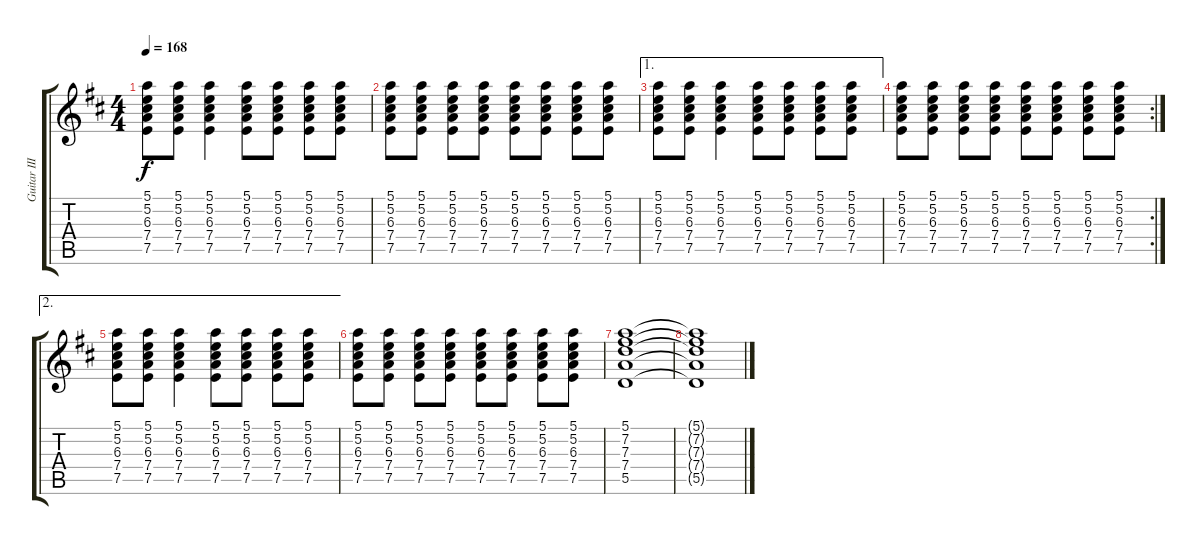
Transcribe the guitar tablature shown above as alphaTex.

\track ("Guitar III" "Guitar III") {instrument distortionguitar}
\staff {score tabs}
\tuning (E4 B3 G3 D3 A2 E2) {hide}
\ts (4 4)
\tempo 168
\clef g2
\ks d
(5.1 5.2 6.3 7.4 7.5).8{dy f} (5.1 5.2 6.3 7.4 7.5).8 (5.1 5.2 6.3 7.4 7.5).4 (5.1 5.2 6.3 7.4 7.5).8 (5.1 5.2 6.3 7.4 7.5).8 (5.1 5.2 6.3 7.4 7.5).8 (5.1 5.2 6.3 7.4 7.5).8 |
(5.1 5.2 6.3 7.4 7.5).8 (5.1 5.2 6.3 7.4 7.5).8 (5.1 5.2 6.3 7.4 7.5).8 (5.1 5.2 6.3 7.4 7.5).8 (5.1 5.2 6.3 7.4 7.5).8 (5.1 5.2 6.3 7.4 7.5).8 (5.1 5.2 6.3 7.4 7.5).8 (5.1 5.2 6.3 7.4 7.5).8 |
\ae 1
(5.1 5.2 6.3 7.4 7.5).8 (5.1 5.2 6.3 7.4 7.5).8 (5.1 5.2 6.3 7.4 7.5).4 (5.1 5.2 6.3 7.4 7.5).8 (5.1 5.2 6.3 7.4 7.5).8 (5.1 5.2 6.3 7.4 7.5).8 (5.1 5.2 6.3 7.4 7.5).8 |
\rc 2
(5.1 5.2 6.3 7.4 7.5).8 (5.1 5.2 6.3 7.4 7.5).8 (5.1 5.2 6.3 7.4 7.5).8 (5.1 5.2 6.3 7.4 7.5).8 (5.1 5.2 6.3 7.4 7.5).8 (5.1 5.2 6.3 7.4 7.5).8 (5.1 5.2 6.3 7.4 7.5).8 (5.1 5.2 6.3 7.4 7.5).8 |
\ae 2
(5.1 5.2 6.3 7.4 7.5).8 (5.1 5.2 6.3 7.4 7.5).8 (5.1 5.2 6.3 7.4 7.5).4 (5.1 5.2 6.3 7.4 7.5).8 (5.1 5.2 6.3 7.4 7.5).8 (5.1 5.2 6.3 7.4 7.5).8 (5.1 5.2 6.3 7.4 7.5).8 |
(5.1 5.2 6.3 7.4 7.5).8 (5.1 5.2 6.3 7.4 7.5).8 (5.1 5.2 6.3 7.4 7.5).8 (5.1 5.2 6.3 7.4 7.5).8 (5.1 5.2 6.3 7.4 7.5).8 (5.1 5.2 6.3 7.4 7.5).8 (5.1 5.2 6.3 7.4 7.5).8 (5.1 5.2 6.3 7.4 7.5).8 |
(5.1 7.2 7.3 7.4 5.5).1 |
(5.1{t} 7.2{t} 7.3{t} 7.4{t} 5.5{t}).1
